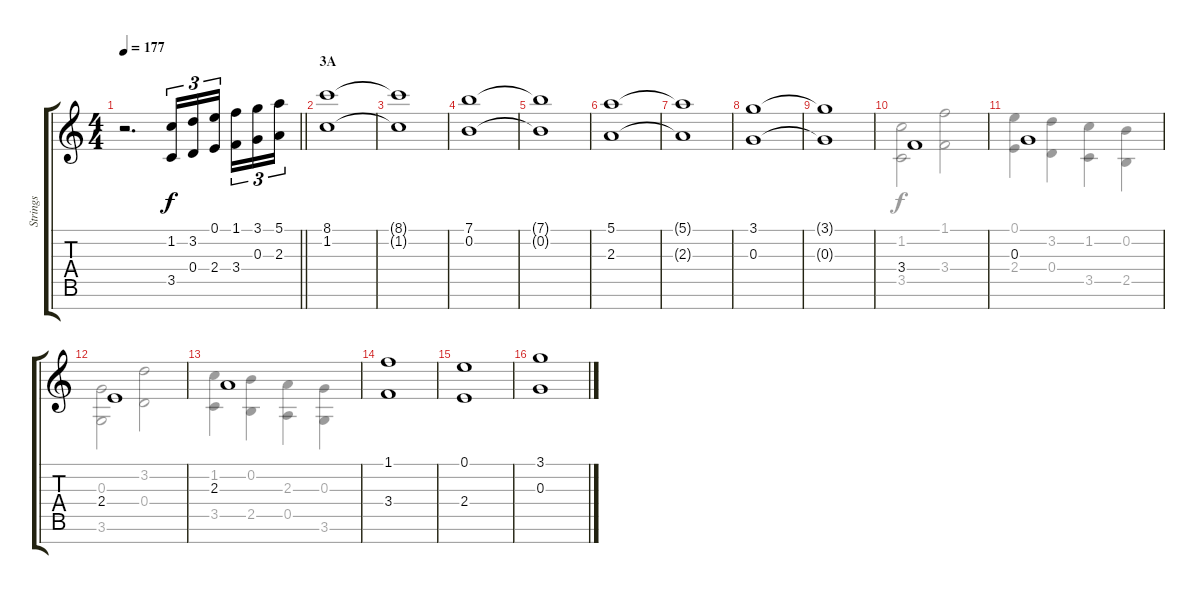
\track ("Strings" "Strings") {instrument stringensemble1}
\staff {score tabs}
\tuning (E5 B4 G4 D4 A3 E3 B2) {hide}
\voice
\ts (4 4)
\tempo 177
\clef g2
\barLineRight lightlight
\ks c
r.2{d dy f} (1.2 3.5).16{tu (3 2)} (3.2 0.4).16{tu (3 2)} (0.1 2.4).16{tu (3 2) beam splitsecondary} (1.1 3.4).16{tu (3 2)} (3.1 0.3).16{tu (3 2)} (5.1 2.3).16{tu (3 2)} |
\section ("" "3A")
(8.1 1.2).1 |
(8.1{t} 1.2{t}).1 |
(7.1 0.2).1 |
(7.1{t} 0.2{t}).1 |
(5.1 2.3).1 |
(5.1{t} 2.3{t}).1 |
(3.1 0.3).1 |
(3.1{t} 0.3{t}).1 |
3.4.1 |
0.3.1 |
2.4.1 |
2.3.1 |
(1.1 3.4).1 |
(0.1 2.4).1 |
(3.1 0.3).1
\voice
\clef g2
\ottava regular
\simile none
\barLineRight lightlight
\ks c
|
|
|
|
|
|
|
|
|
(1.2 3.5).2 (1.1 3.4).2 |
(0.1 2.4).4 (3.2 0.4).4 (1.2 3.5).4 (0.2 2.5).4 |
(0.3 3.6).2 (3.2 0.4).2 |
(1.2 3.5).4 (0.2 2.5).4 (2.3 0.5).4 (0.3 3.6).4 |
|
|
